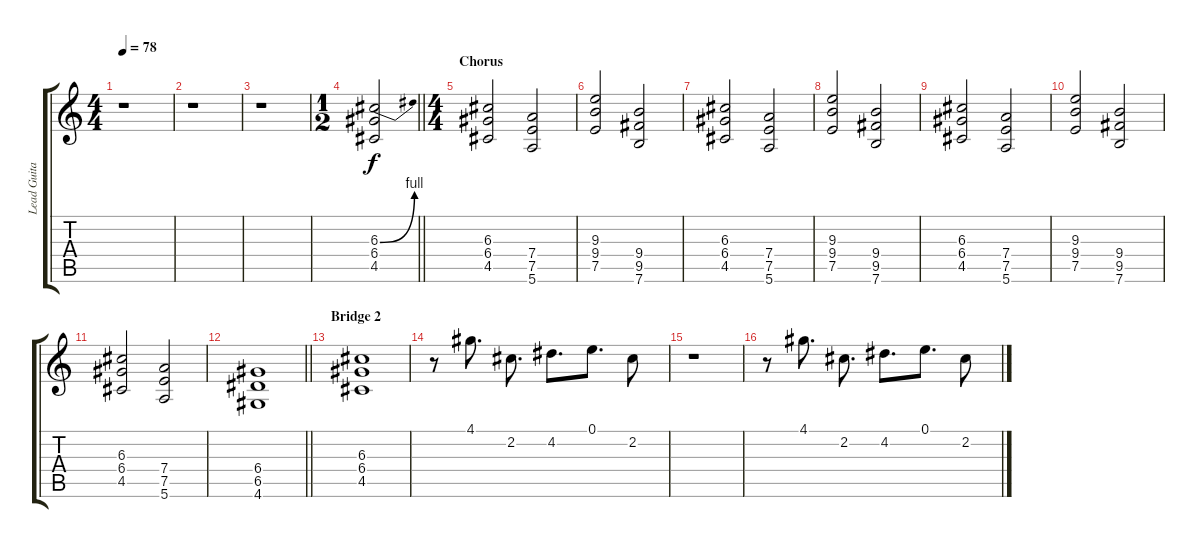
\track ("Lead Guitar" "Lead Guita") {instrument overdrivenguitar}
\staff {score tabs}
\tuning (E4 B3 G3 D3 A2 E2) {hide}
\ts (4 4)
\tempo 78
\clef g2
\ks c
r.1{dy f} |
r.1 |
r.1 |
\ts (1 2)
\barLineRight lightlight
(6.3{be (bend 0 0 60 4)} 6.4 4.5).2 |
\ts (4 4)
\section ("" "Chorus")
(6.3 6.4 4.5).2 (7.4 7.5 5.6).2 |
(9.3 9.4 7.5).2 (9.4 9.5 7.6).2 |
(6.3 6.4 4.5).2 (7.4 7.5 5.6).2 |
(9.3 9.4 7.5).2 (9.4 9.5 7.6).2 |
(6.3 6.4 4.5).2 (7.4 7.5 5.6).2 |
(9.3 9.4 7.5).2 (9.4 9.5 7.6).2 |
(6.3 6.4 4.5).2 (7.4 7.5 5.6).2 |
\barLineRight lightlight
(6.4 6.5 4.6).1 |
\section ("" "Bridge 2")
(6.3 6.4 4.5).1 |
r.8 4.1.8{d} 2.2.8{d} 4.2.8{d} 0.1.8{d} 2.2.8 |
r.1 |
r.8 4.1.8{d} 2.2.8{d} 4.2.8{d} 0.1.8{d} 2.2.8
